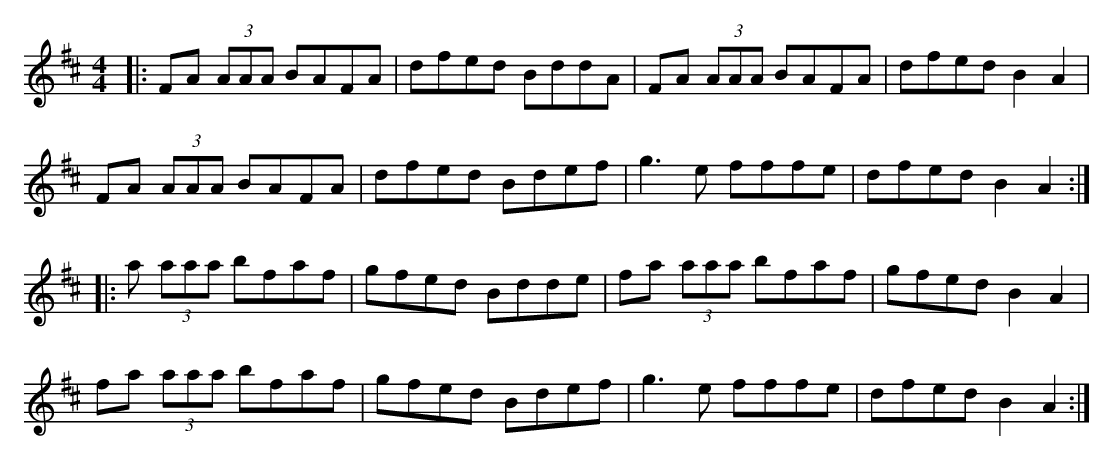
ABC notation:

X:1
M:4/4
K:D
|:FA (3AAA BAFA|dfed BddA|FA (3AAA BAFA|dfed B2 A2|
FA (3AAA BAFA|dfed Bdef|g3e fffe|dfed B2 A2:|
|:a (3aaa bfaf|gfed Bdde|fa (3aaa bfaf|gfed B2 A2|
fa (3aaa bfaf|gfed Bdef|g3 e fffe|dfed B2A2:|
